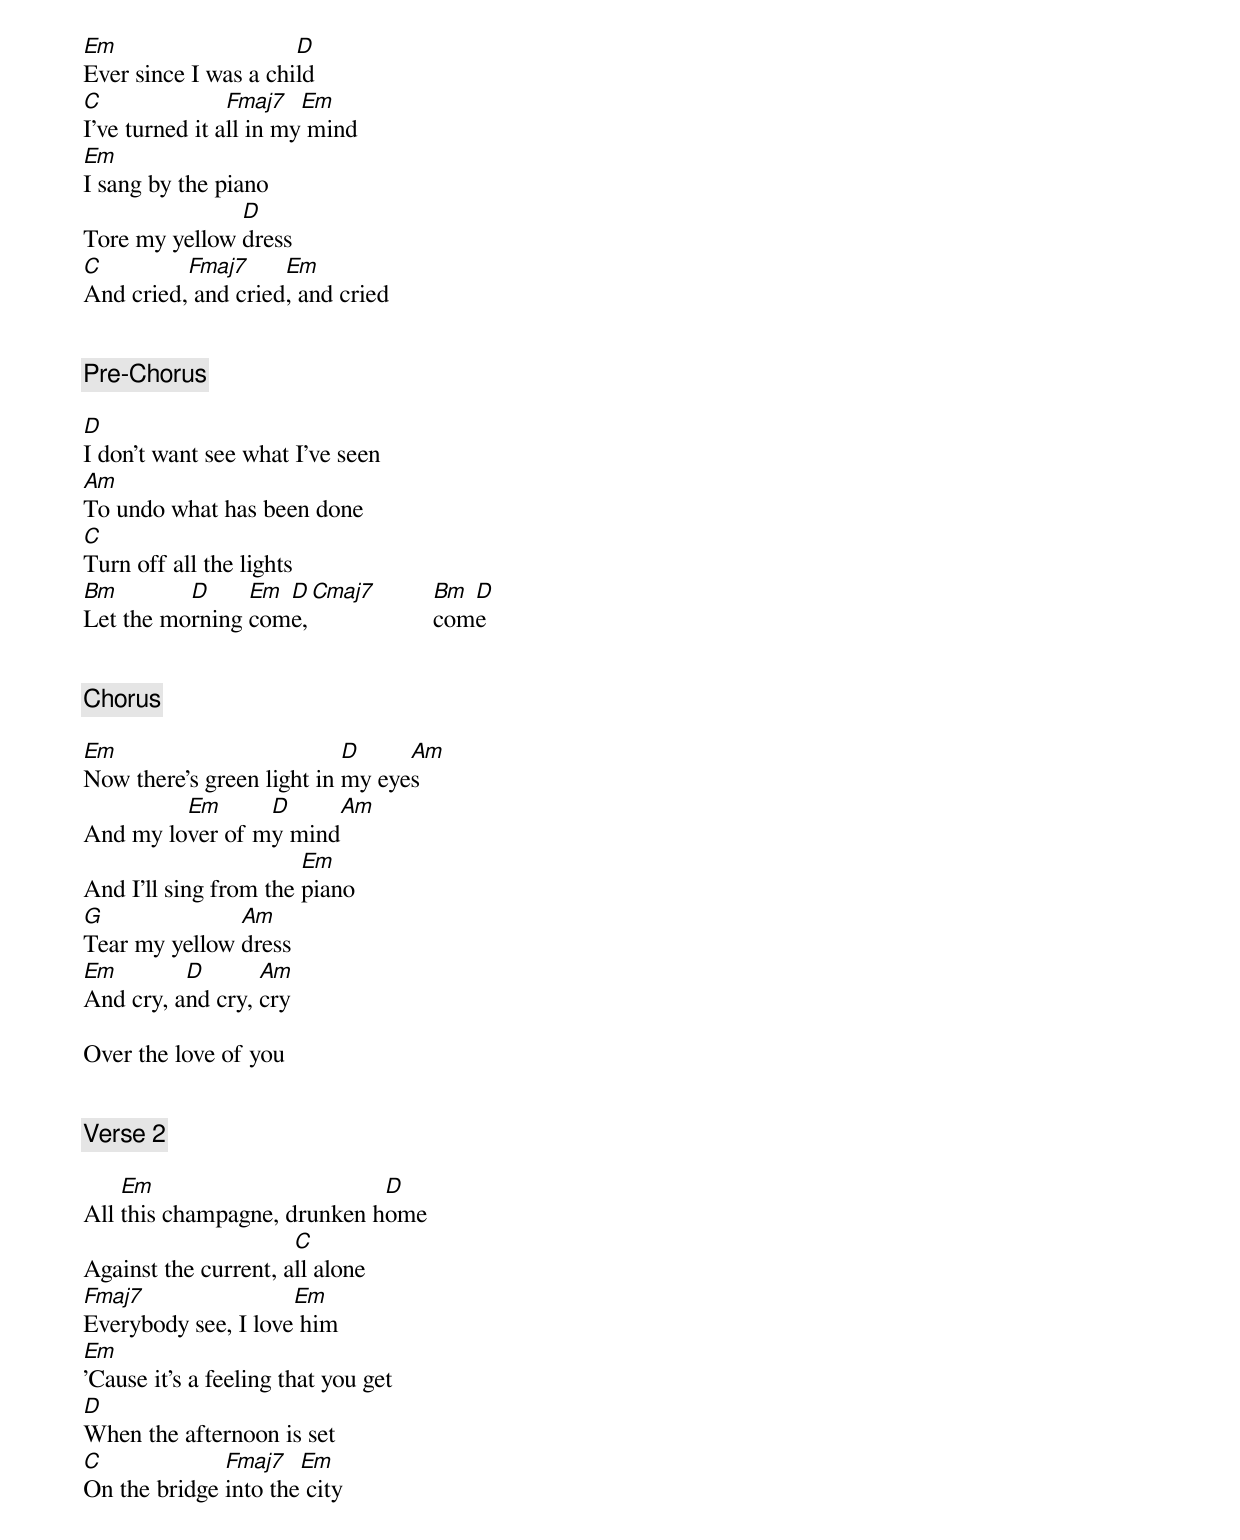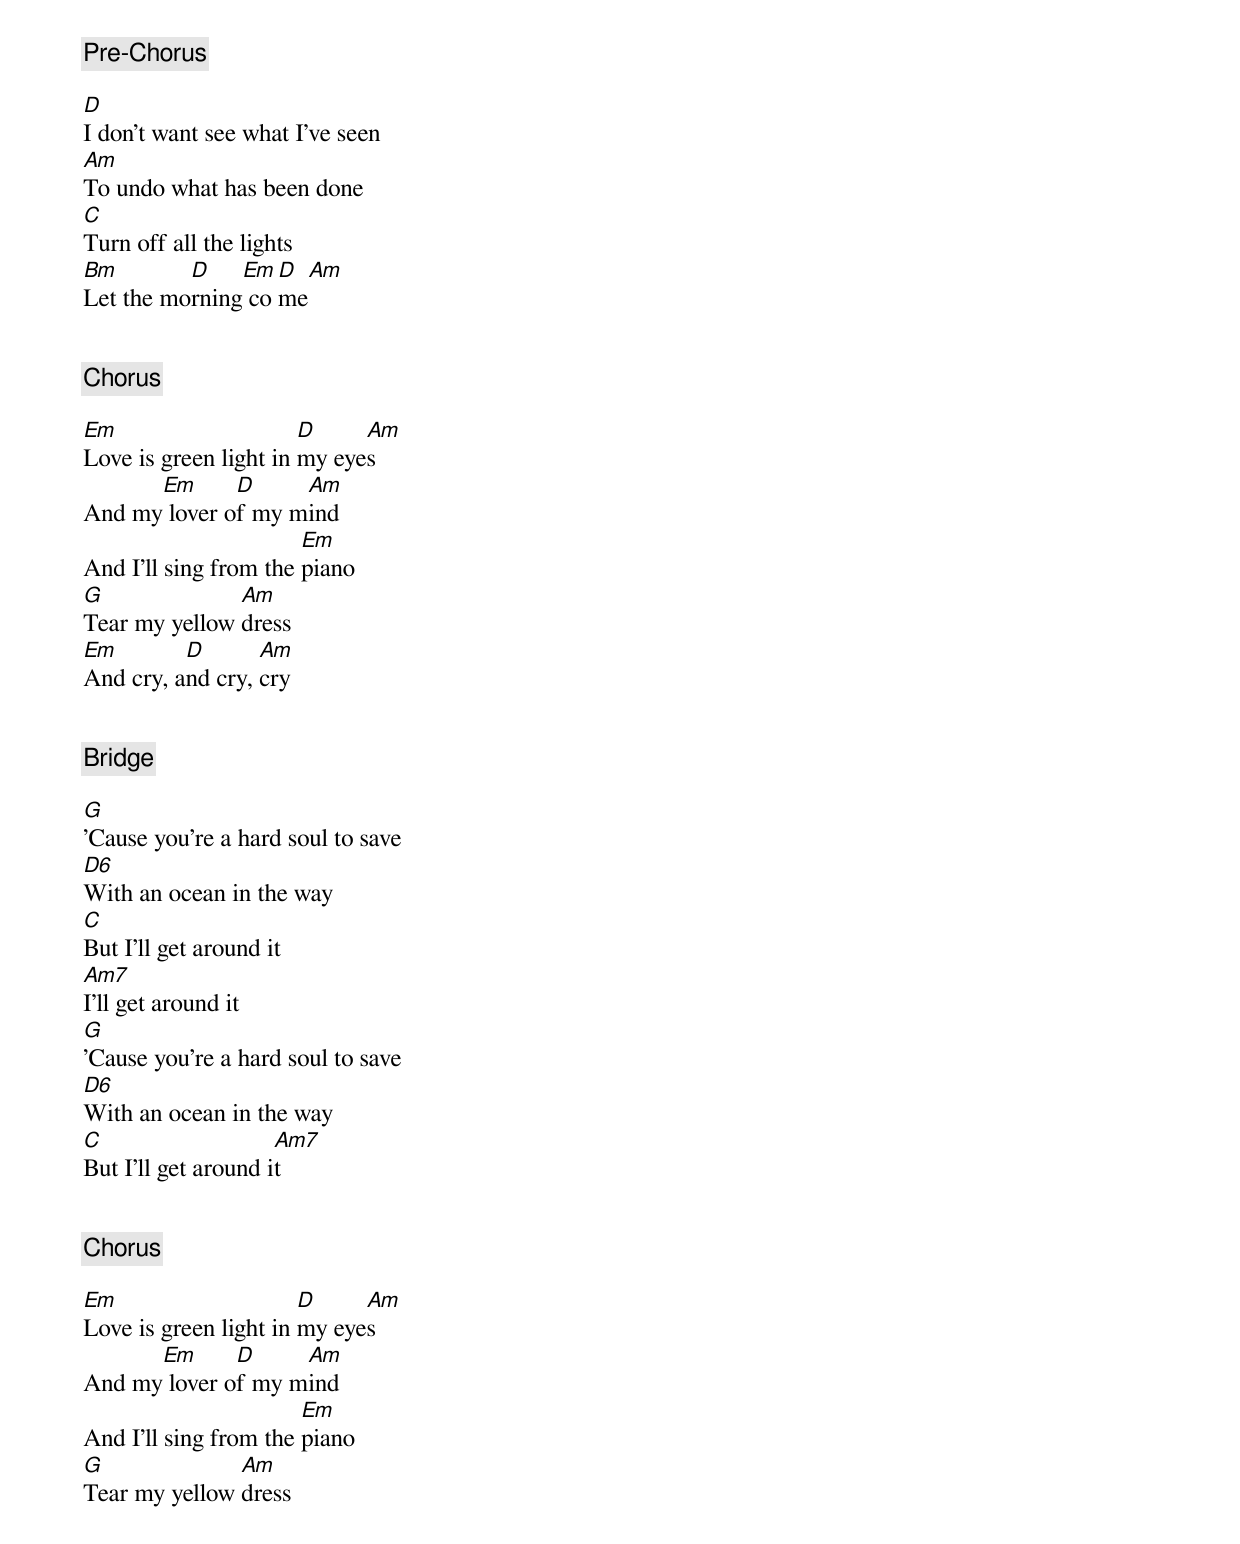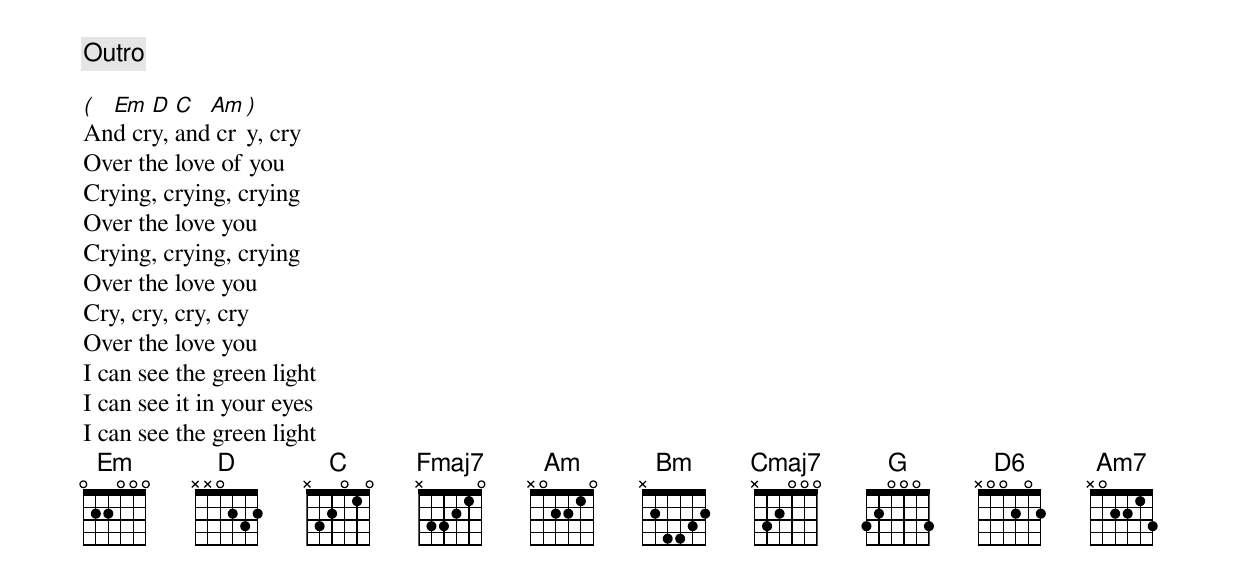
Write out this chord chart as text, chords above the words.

Em                    D
Ever since I was a child
C               Fmaj7   Em
I’ve turned it all in my mind
Em
I sang by the piano
               D
Tore my yellow dress
C         Fmaj7     Em
And cried, and cried, and cried


[Pre-Chorus]

D
I don’t want see what I’ve seen
Am
To undo what has been done
C
Turn off all the lights
Bm        D     Em D Cmaj7    Bm D
Let the morning come,         come


[Chorus]

Em                         D     Am
Now there's green light in my eyes
         Em      D     Am
And my lover of my mind
                       Em
And I’ll sing from the piano
G              Am
Tear my yellow dress
Em        D       Am
And cry, and cry, cry

Over the love of you


[Verse 2]

    Em                       D
All this champagne, drunken home
                      C
Against the current, all alone
Fmaj7                Em
Everybody see, I love him
Em
'Cause it’s a feeling that you get
D
When the afternoon is set
C             Fmaj7   Em
On the bridge into the city


[Pre-Chorus]

D
I don’t want see what I’ve seen
Am
To undo what has been done
C
Turn off all the lights
Bm        D    Em D Am
Let the morning come


[Chorus]

Em                     D     Am
Love is green light in my eyes
      Em      D     Am
And my lover of my mind
                       Em
And I’ll sing from the piano
G              Am
Tear my yellow dress
Em        D       Am
And cry, and cry, cry


[Bridge]

G
'Cause you’re a hard soul to save
D6
With an ocean in the way
C
But I’ll get around it
Am7
I’ll get around it
G
'Cause you’re a hard soul to save
D6
With an ocean in the way
C                    Am7
But I’ll get around it


[Chorus]

Em                     D     Am
Love is green light in my eyes
      Em      D     Am
And my lover of my mind
                       Em
And I’ll sing from the piano
G              Am
Tear my yellow dress


[Outro]

( Em  D  C  Am )
And cry, and cry, cry
Over the love of you
Crying, crying, crying
Over the love you
Crying, crying, crying
Over the love you
Cry, cry, cry, cry
Over the love you
I can see the green light
I can see it in your eyes
I can see the green light
